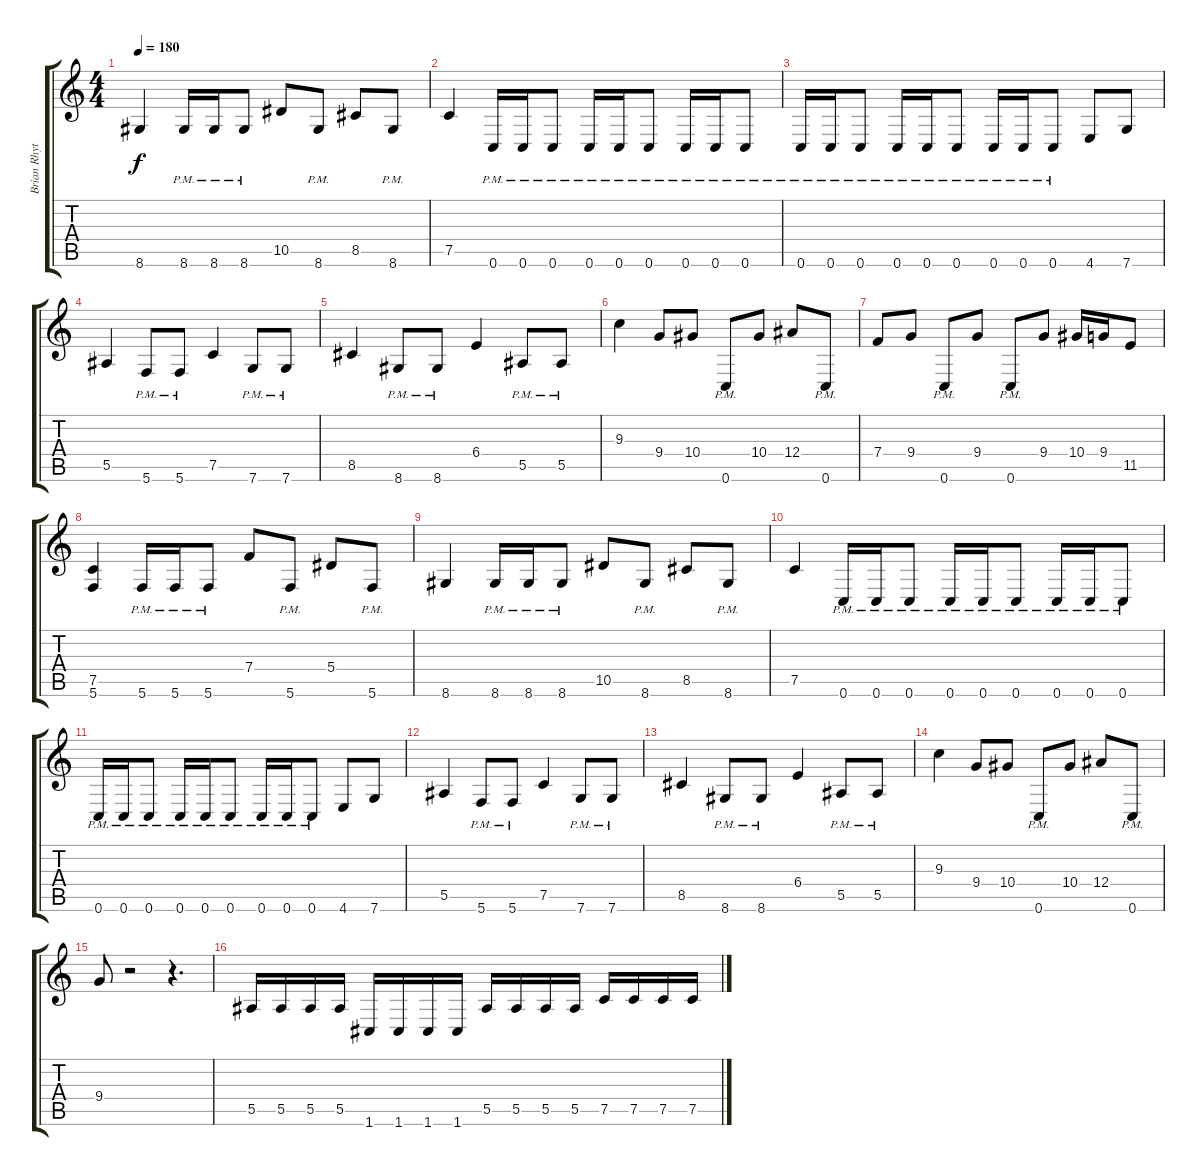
\track ("Brian Rhythm" "Brian Rhyt") {instrument distortionguitar}
\staff {score tabs}
\tuning (C4 G3 Eb3 Bb2 F2 C2) {hide}
\ts (4 4)
\tempo 180
\clef g2
\ks c
8.6.4{dy f} 8.6{pm}.16 8.6{pm}.16 8.6{pm}.8 10.5.8 8.6{pm}.8 8.5.8 8.6{pm}.8 |
7.5.4 0.6{pm}.16 0.6{pm}.16 0.6{pm}.8 0.6{pm}.16 0.6{pm}.16 0.6{pm}.8 0.6{pm}.16 0.6{pm}.16 0.6{pm}.8 |
0.6{pm}.16 0.6{pm}.16 0.6{pm}.8 0.6{pm}.16 0.6{pm}.16 0.6{pm}.8 0.6{pm}.16 0.6{pm}.16 0.6{pm}.8 4.6.8 7.6.8 |
5.5.4 5.6{pm}.8 5.6{pm}.8 7.5.4 7.6{pm}.8 7.6{pm}.8 |
8.5.4 8.6{pm}.8 8.6{pm}.8 6.4.4 5.5{pm}.8 5.5{pm}.8 |
9.3.4 9.4.8 10.4.8 0.6{pm}.8 10.4.8 12.4.8 0.6{pm}.8 |
7.4.8 9.4.8 0.6{pm}.8 9.4.8 0.6{pm}.8 9.4.8 10.4.16 9.4.16 11.5.8 |
(7.5 5.6).4 5.6{pm}.16 5.6{pm}.16 5.6{pm}.8 7.4.8 5.6{pm}.8 5.4.8 5.6{pm}.8 |
8.6.4 8.6{pm}.16 8.6{pm}.16 8.6{pm}.8 10.5.8 8.6{pm}.8 8.5.8 8.6{pm}.8 |
7.5.4 0.6{pm}.16 0.6{pm}.16 0.6{pm}.8 0.6{pm}.16 0.6{pm}.16 0.6{pm}.8 0.6{pm}.16 0.6{pm}.16 0.6{pm}.8 |
0.6{pm}.16 0.6{pm}.16 0.6{pm}.8 0.6{pm}.16 0.6{pm}.16 0.6{pm}.8 0.6{pm}.16 0.6{pm}.16 0.6{pm}.8 4.6.8 7.6.8 |
5.5.4 5.6{pm}.8 5.6{pm}.8 7.5.4 7.6{pm}.8 7.6{pm}.8 |
8.5.4 8.6{pm}.8 8.6{pm}.8 6.4.4 5.5{pm}.8 5.5{pm}.8 |
9.3.4 9.4.8 10.4.8 0.6{pm}.8 10.4.8 12.4.8 0.6{pm}.8 |
9.4.8 r.2 r.4{d} |
5.5.16 5.5.16 5.5.16 5.5.16 1.6.16 1.6.16 1.6.16 1.6.16 5.5.16 5.5.16 5.5.16 5.5.16 7.5.16 7.5.16 7.5.16 7.5.16
